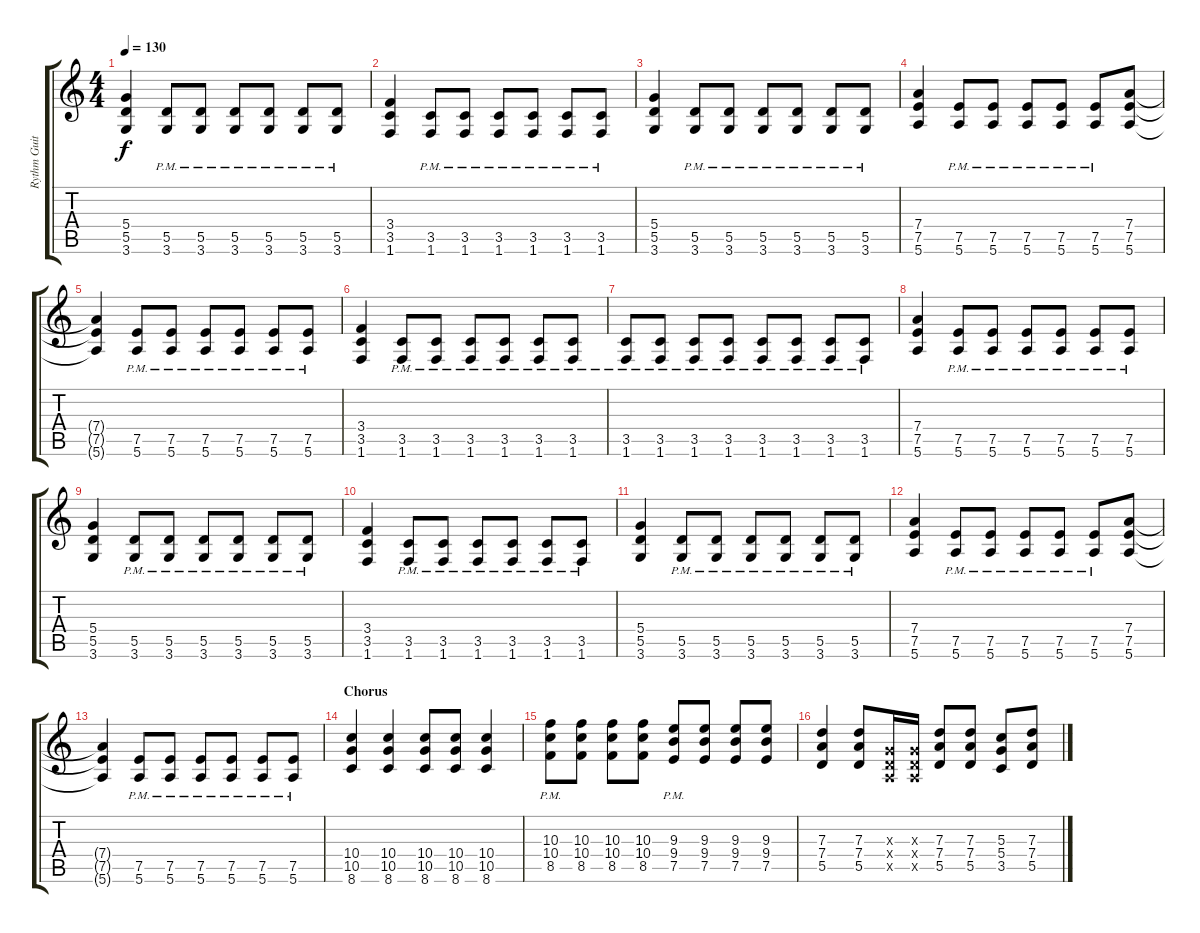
\track ("Rythm Guitar" "Rythm Guit") {instrument distortionguitar}
\staff {score tabs}
\tuning (E4 B3 G3 D3 A2 E2) {hide}
\ts (4 4)
\tempo 130
\clef g2
\ks c
(5.4 5.5 3.6).4{dy f} (5.5{pm} 3.6{pm}).8 (5.5{pm} 3.6{pm}).8 (5.5{pm} 3.6{pm}).8 (5.5{pm} 3.6{pm}).8 (5.5{pm} 3.6{pm}).8 (5.5{pm} 3.6{pm}).8 |
(3.4 3.5 1.6).4 (3.5{pm} 1.6{pm}).8 (3.5{pm} 1.6{pm}).8 (3.5{pm} 1.6{pm}).8 (3.5{pm} 1.6{pm}).8 (3.5{pm} 1.6{pm}).8 (3.5{pm} 1.6{pm}).8 |
(5.4 5.5 3.6).4 (5.5{pm} 3.6{pm}).8 (5.5{pm} 3.6{pm}).8 (5.5{pm} 3.6{pm}).8 (5.5{pm} 3.6{pm}).8 (5.5{pm} 3.6{pm}).8 (5.5{pm} 3.6{pm}).8 |
(7.4 7.5 5.6).4 (7.5{pm} 5.6{pm}).8 (7.5{pm} 5.6{pm}).8 (7.5{pm} 5.6{pm}).8 (7.5{pm} 5.6{pm}).8 (7.5{pm} 5.6{pm}).8 (7.4 7.5 5.6).8 |
(7.4{t} 7.5{t} 5.6{t}).4 (7.5{pm} 5.6{pm}).8 (7.5{pm} 5.6{pm}).8 (7.5{pm} 5.6{pm}).8 (7.5{pm} 5.6{pm}).8 (7.5{pm} 5.6{pm}).8 (7.5{pm} 5.6{pm}).8 |
(3.4 3.5 1.6).4 (3.5{pm} 1.6{pm}).8 (3.5{pm} 1.6{pm}).8 (3.5{pm} 1.6{pm}).8 (3.5{pm} 1.6{pm}).8 (3.5{pm} 1.6{pm}).8 (3.5{pm} 1.6{pm}).8 |
(3.5{pm} 1.6{pm}).8 (3.5{pm} 1.6{pm}).8 (3.5{pm} 1.6{pm}).8 (3.5{pm} 1.6{pm}).8 (3.5{pm} 1.6{pm}).8 (3.5{pm} 1.6{pm}).8 (3.5{pm} 1.6{pm}).8 (3.5{pm} 1.6{pm}).8 |
(7.4 7.5 5.6).4 (7.5{pm} 5.6{pm}).8 (7.5{pm} 5.6{pm}).8 (7.5{pm} 5.6{pm}).8 (7.5{pm} 5.6{pm}).8 (7.5{pm} 5.6{pm}).8 (7.5{pm} 5.6{pm}).8 |
(5.4 5.5 3.6).4 (5.5{pm} 3.6{pm}).8 (5.5{pm} 3.6{pm}).8 (5.5{pm} 3.6{pm}).8 (5.5{pm} 3.6{pm}).8 (5.5{pm} 3.6{pm}).8 (5.5{pm} 3.6{pm}).8 |
(3.4 3.5 1.6).4 (3.5{pm} 1.6{pm}).8 (3.5{pm} 1.6{pm}).8 (3.5{pm} 1.6{pm}).8 (3.5{pm} 1.6{pm}).8 (3.5{pm} 1.6{pm}).8 (3.5{pm} 1.6{pm}).8 |
(5.4 5.5 3.6).4 (5.5{pm} 3.6{pm}).8 (5.5{pm} 3.6{pm}).8 (5.5{pm} 3.6{pm}).8 (5.5{pm} 3.6{pm}).8 (5.5{pm} 3.6{pm}).8 (5.5{pm} 3.6{pm}).8 |
(7.4 7.5 5.6).4 (7.5{pm} 5.6{pm}).8 (7.5{pm} 5.6{pm}).8 (7.5{pm} 5.6{pm}).8 (7.5{pm} 5.6{pm}).8 (7.5{pm} 5.6{pm}).8 (7.4 7.5 5.6).8 |
(7.4{t} 7.5{t} 5.6{t}).4 (7.5{pm} 5.6{pm}).8 (7.5{pm} 5.6{pm}).8 (7.5{pm} 5.6{pm}).8 (7.5{pm} 5.6{pm}).8 (7.5{pm} 5.6{pm}).8 (7.5{pm} 5.6{pm}).8 |
\section ("" "Chorus")
(10.4 10.5 8.6).4 (10.4 10.5 8.6).4 (10.4 10.5 8.6).8 (10.4 10.5 8.6).8 (10.4 10.5 8.6).4 |
(10.3{pm} 10.4{pm} 8.5{pm}).8 (10.3 10.4 8.5).8 (10.3 10.4 8.5).8 (10.3 10.4 8.5).8 (9.3{pm} 9.4{pm} 7.5{pm}).8 (9.3 9.4 7.5).8 (9.3 9.4 7.5).8 (9.3 9.4 7.5).8 |
(7.3 7.4 5.5).4 (7.3 7.4 5.5).8 (0.3{x} 0.4{x} 0.5{x}).16 (0.3{x} 0.4{x} 0.5{x}).16 (7.3 7.4 5.5).8 (7.3 7.4 5.5).8 (5.3 5.4 3.5).8 (7.3 7.4 5.5).8
